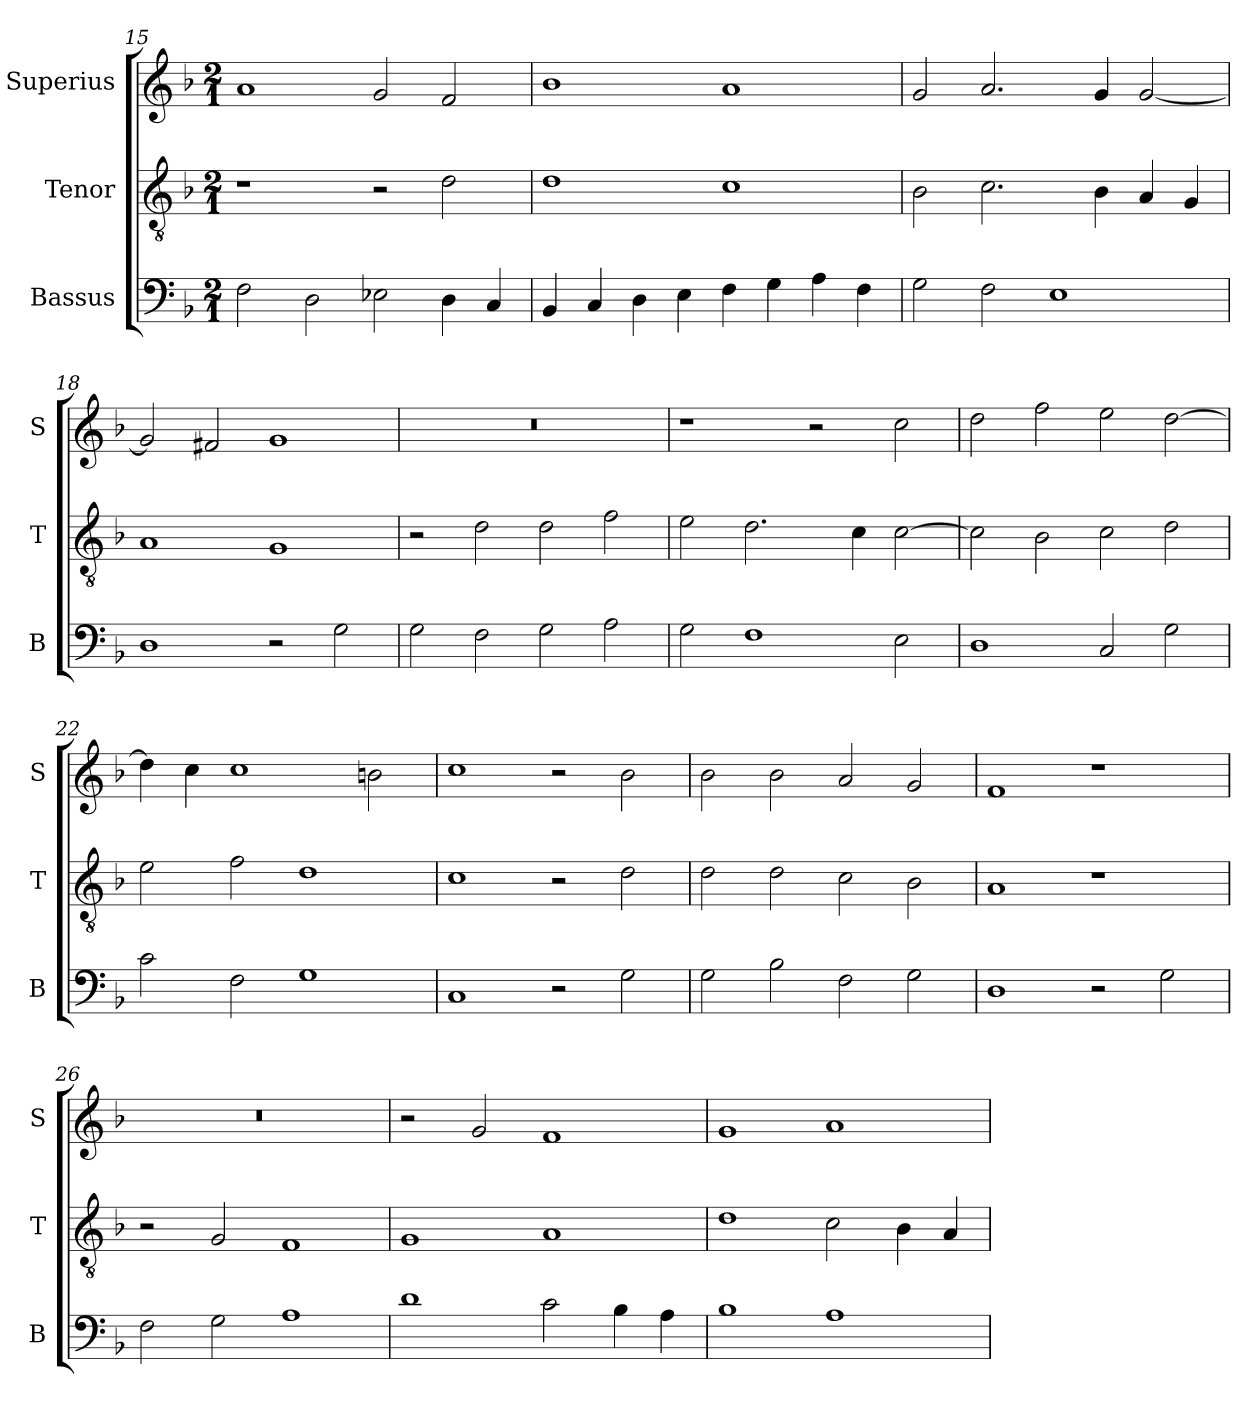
**kern	**kern	**kern
*part3	*part2	*part1
*staff3	*staff2	*staff1
*I"Bassus	*I"Tenor	*I"Superius
*I'B	*I'T	*I'S
*clefF4	*clefGv2	*clefG2
*k[b-]	*k[b-]	*k[b-]
*F:	*F:	*F:
*M2/1	*M2/1	*M2/1
=15	=15	=15
2F	1r	1a
2D	.	.
2E-X	2r	2g
4D	2d	2f
4C	.	.
=16	=16	=16
4BB-	1d	1b-
4C	.	.
4D	.	.
4E	.	.
4F	1c	1a
4G	.	.
4A	.	.
4F	.	.
=17	=17	=17
2G	2B-	2g
2F	2.c	2.a
1E	.	.
.	4B-	4g
.	4A	[2g
.	4G	.
=18	=18	=18
1D	1A	2g]
.	.	2f#X
2r	1G	1g
2G	.	.
=19	=19	=19
2G	2r	0r
2F	2d	.
2G	2d	.
2A	2f	.
=20	=20	=20
2G	2e	1r
1F	2.d	.
.	.	2r
.	4c	.
2E	[2c	2cc
=21	=21	=21
1D	2c]	2dd
.	2B-	2ff
2C	2c	2ee
2G	2d	[2dd
=22	=22	=22
2c	2e	4dd]
.	.	4cc
2F	2f	1cc
1G	1d	.
.	.	2bn
=23	=23	=23
1C	1c	1cc
2r	2r	2r
2G	2d	2b-
=24	=24	=24
2G	2d	2b-
2B-	2d	2b-
2F	2c	2a
2G	2B-	2g
=25	=25	=25
1D	1A	1f
2r	1r	1r
2G	.	.
=26	=26	=26
2F	2r	0r
2G	2G	.
1A	1F	.
=27	=27	=27
1d	1G	2r
.	.	2g
2c	1A	1f
4B-	.	.
4A	.	.
=28	=28	=28
1B-	1d	1g
1A	2c	1a
.	4B-	.
.	4A	.
=	=	=
*-	*-	*-
